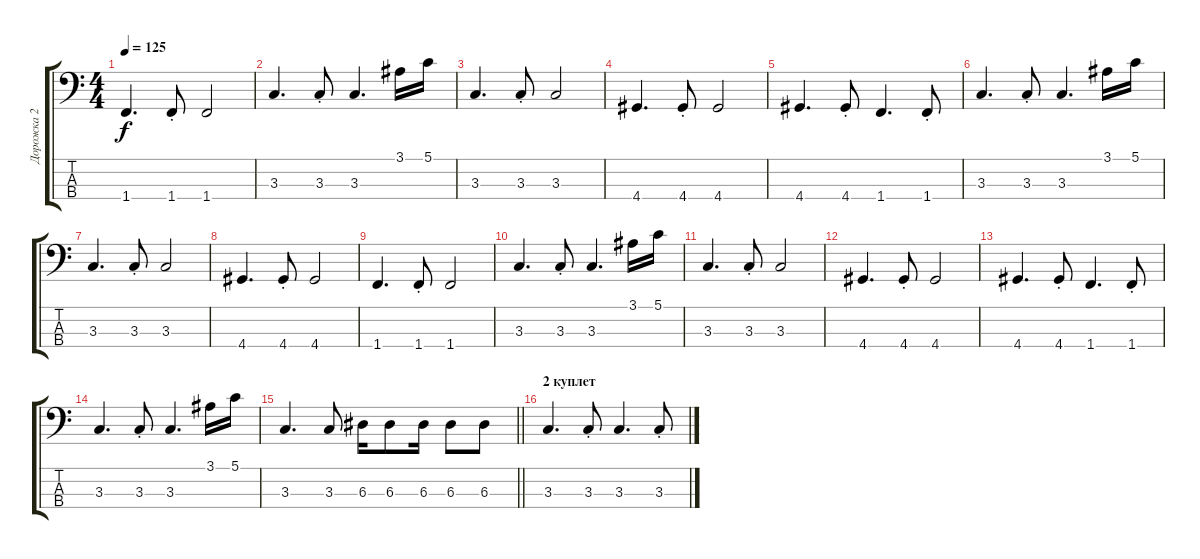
\track ("Дорожка 2" "Дорожка 2") {instrument electricbassfinger}
\staff {score tabs}
\tuning (G2 D2 A1 E1) {hide}
\ts (4 4)
\tempo 125
\clef f4
\ks c
1.4.4{d dy f} 1.4{st}.8 1.4.2 |
3.3.4{d} 3.3{st}.8 3.3.4{d} 3.1.16 5.1.16 |
3.3.4{d} 3.3{st}.8 3.3.2 |
4.4.4{d} 4.4{st}.8 4.4.2 |
4.4.4{d} 4.4{st}.8 1.4.4{d} 1.4{st}.8 |
3.3.4{d} 3.3{st}.8 3.3.4{d} 3.1.16 5.1.16 |
3.3.4{d} 3.3{st}.8 3.3.2 |
4.4.4{d} 4.4{st}.8 4.4.2 |
1.4.4{d} 1.4{st}.8 1.4.2 |
3.3.4{d} 3.3{st}.8 3.3.4{d} 3.1.16 5.1.16 |
3.3.4{d} 3.3{st}.8 3.3.2 |
4.4.4{d} 4.4{st}.8 4.4.2 |
4.4.4{d} 4.4{st}.8 1.4.4{d} 1.4{st}.8 |
3.3.4{d} 3.3{st}.8 3.3.4{d} 3.1.16 5.1.16 |
\barLineRight lightlight
3.3.4{d} 3.3.8 6.3.16 6.3.8 6.3.16 6.3.8 6.3.8 |
\section ("" "2 куплет")
3.3.4{d} 3.3{st}.8 3.3.4{d} 3.3{st}.8
